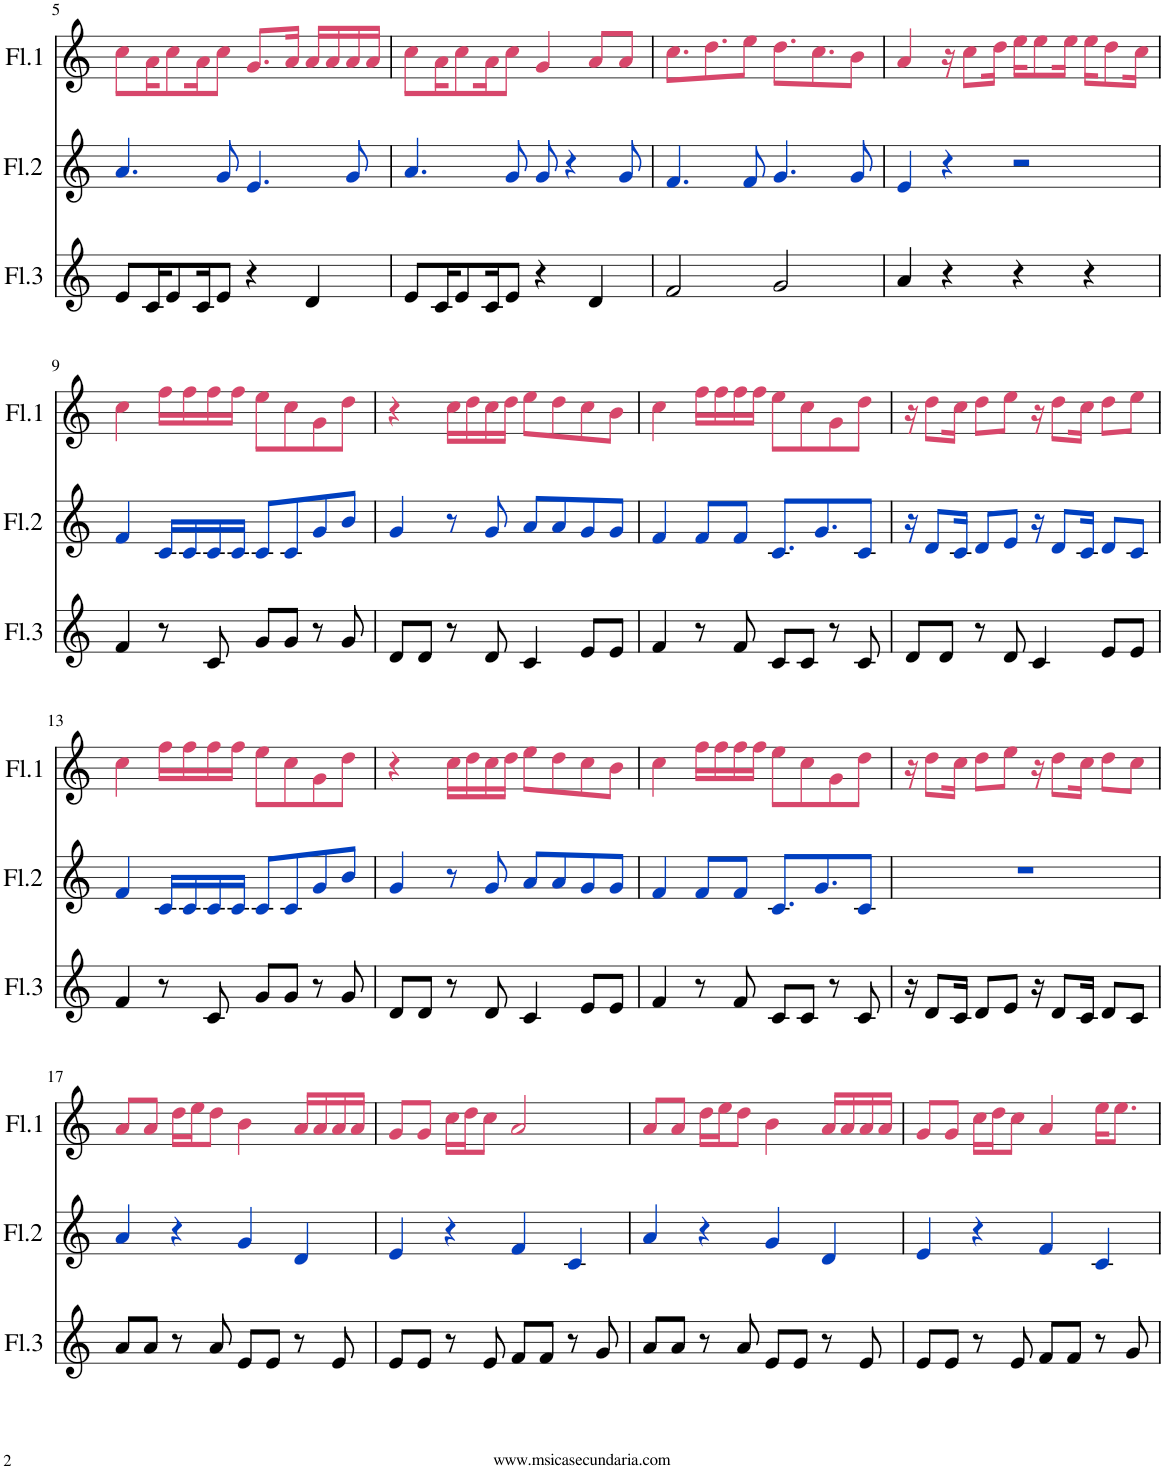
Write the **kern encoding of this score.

**kern	**kern	**kern
*part3	*part2	*part1
*staff3	*staff2	*staff1
*I"Flauta 3	*I"Flauta 2	*I"Flauta 1
*I'Fl.3	*I'Fl.2	*I'Fl.1
!!LO:PB:g=z
*clefG2	*clefG2	*clefG2
*k[]	*k[]	*k[]
*M4/4	*M4/4	*M4/4
=5	=5	=5
8e/L	4.ai/	8ccj\L
16c/K	.	16aj\K
8e/	.	8ccj\
16c/K	.	16aj\K
8e/J	8gi/	8ccj\J
4r	4.ei/	8.gj/L
.	.	16aj/Jk
4d/	.	16aj/LL
.	.	16aj/
.	8gi/	16aj/
.	.	16aj/JJ
=6	=6	=6
8e/L	4.ai/	8ccj\L
16c/K	.	16aj\K
8e/	.	8ccj\
16c/K	.	16aj\K
8e/J	8gi/	8ccj\J
4r	8gi/	4gj/
.	4r	.
4d/	.	8aj/L
.	8gi/	8aj/J
=7	=7	=7
2f/	4.fi/	8.ccj\L
.	.	8.ddj\
.	8fi/	8eej\J
2g/	4.gi/	8.ddj\L
.	.	8.ccj\
.	8gi/	8bj\J
=8	=8	=8
4a/	4ei/	4aj/
4r	4r	16r
.	.	8ccj\L
.	.	16ddj\Jk
4r	2r	16eej\KL
.	.	8eej\
.	.	16eej\Jk
4r	.	16eej\KL
.	.	8ddj\
.	.	16ccj\Jk
!!LO:LB:g=z
=9	=9	=9
4f/	4fi/	4ccj\
8r	16ci/LL	16ffj\LL
.	16ci/	16ffj\
8c/	16ci/	16ffj\
.	16ci/JJ	16ffj\JJ
8g/L	8ci/L	8eej\L
8g/J	8ci/	8ccj\
8r	8gi/	8gj\
8g/	8bi/J	8ddj\J
=10	=10	=10
8d/L	4gi/	4r
8d/J	.	.
8r	8r	16ccj\LL
.	.	16ddj\
8d/	8gi/	16ccj\
.	.	16ddj\JJ
4c/	8ai/L	8eej\L
.	8ai/	8ddj\
8e/L	8gi/	8ccj\
8e/J	8gi/J	8bj\J
=11	=11	=11
4f/	4fi/	4ccj\
8r	8fi/L	16ffj\LL
.	.	16ffj\
8f/	8fi/J	16ffj\
.	.	16ffj\JJ
8c/L	8.ci/L	8eej\L
8c/J	.	8ccj\
.	8.gi/	.
8r	.	8gj\
8c/	8ci/J	8ddj\J
=12	=12	=12
8d/L	16r	16r
.	8di/L	8ddj\L
8d/J	.	.
.	16ci/Jk	16ccj\Jk
8r	8di/L	8ddj\L
8d/	8ei/J	8eej\J
4c/	16r	16r
.	8di/L	8ddj\L
.	16ci/Jk	16ccj\Jk
8e/L	8di/L	8ddj\L
8e/J	8ci/J	8eej\J
!!LO:LB:g=z
=13	=13	=13
4f/	4fi/	4ccj\
8r	16ci/LL	16ffj\LL
.	16ci/	16ffj\
8c/	16ci/	16ffj\
.	16ci/JJ	16ffj\JJ
8g/L	8ci/L	8eej\L
8g/J	8ci/	8ccj\
8r	8gi/	8gj\
8g/	8bi/J	8ddj\J
=14	=14	=14
8d/L	4gi/	4r
8d/J	.	.
8r	8r	16ccj\LL
.	.	16ddj\
8d/	8gi/	16ccj\
.	.	16ddj\JJ
4c/	8ai/L	8eej\L
.	8ai/	8ddj\
8e/L	8gi/	8ccj\
8e/J	8gi/J	8bj\J
=15	=15	=15
4f/	4fi/	4ccj\
8r	8fi/L	16ffj\LL
.	.	16ffj\
8f/	8fi/J	16ffj\
.	.	16ffj\JJ
8c/L	8.ci/L	8eej\L
8c/J	.	8ccj\
.	8.gi/	.
8r	.	8gj\
8c/	8ci/J	8ddj\J
=16	=16	=16
16r	1r	16r
8d/L	.	8ddj\L
16c/Jk	.	16ccj\Jk
8d/L	.	8ddj\L
8e/J	.	8eej\J
16r	.	16r
8d/L	.	8ddj\L
16c/Jk	.	16ccj\Jk
8d/L	.	8ddj\L
8c/J	.	8ccj\J
!!LO:LB:g=z
=17	=17	=17
8a/L	4ai/	8aj/L
8a/J	.	8aj/J
8r	4r	16ddj\LL
.	.	16eej\J
8a/	.	8ddj\J
8e/L	4gi/	4bj\
8e/J	.	.
8r	4di/	16aj/LL
.	.	16aj/
8e/	.	16aj/
.	.	16aj/JJ
=18	=18	=18
8e/L	4ei/	8gj/L
8e/J	.	8gj/J
8r	4r	16ccj\LL
.	.	16ddj\J
8e/	.	8ccj\J
8f/L	4fi/	2aj/
8f/J	.	.
8r	4ci/	.
8g/	.	.
=19	=19	=19
8a/L	4ai/	8aj/L
8a/J	.	8aj/J
8r	4r	16ddj\LL
.	.	16eej\J
8a/	.	8ddj\J
8e/L	4gi/	4bj\
8e/J	.	.
8r	4di/	16aj/LL
.	.	16aj/
8e/	.	16aj/
.	.	16aj/JJ
=20	=20	=20
8e/L	4ei/	8gj/L
8e/J	.	8gj/J
8r	4r	16ccj\LL
.	.	16ddj\J
8e/	.	8ccj\J
8f/L	4fi/	4aj/
8f/J	.	.
8r	4ci/	16eej\KL
.	.	8.eej\J
8g/	.	.
=	=	=
*-	*-	*-
